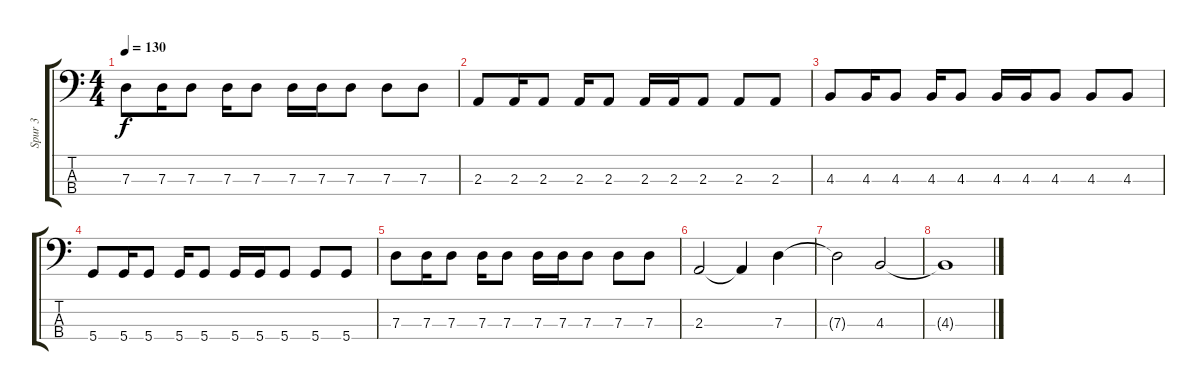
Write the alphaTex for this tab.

\track ("Spur 3" "Spur 3") {instrument electricbasspick}
\staff {score tabs}
\tuning (G2 D2 G1 D1) {hide}
\ts (4 4)
\tempo 130
\clef f4
\ks c
7.3.8{dy f} 7.3.16 7.3.8 7.3.16 7.3.8 7.3.16 7.3.16 7.3.8 7.3.8 7.3.8 |
2.3.8 2.3.16 2.3.8 2.3.16 2.3.8 2.3.16 2.3.16 2.3.8 2.3.8 2.3.8 |
4.3.8 4.3.16 4.3.8 4.3.16 4.3.8 4.3.16 4.3.16 4.3.8 4.3.8 4.3.8 |
5.4.8 5.4.16 5.4.8 5.4.16 5.4.8 5.4.16 5.4.16 5.4.8 5.4.8 5.4.8 |
7.3.8 7.3.16 7.3.8 7.3.16 7.3.8 7.3.16 7.3.16 7.3.8 7.3.8 7.3.8 |
2.3.2 2.3{t}.4 7.3.4 |
7.3{t}.2 4.3.2 |
4.3{t}.1
